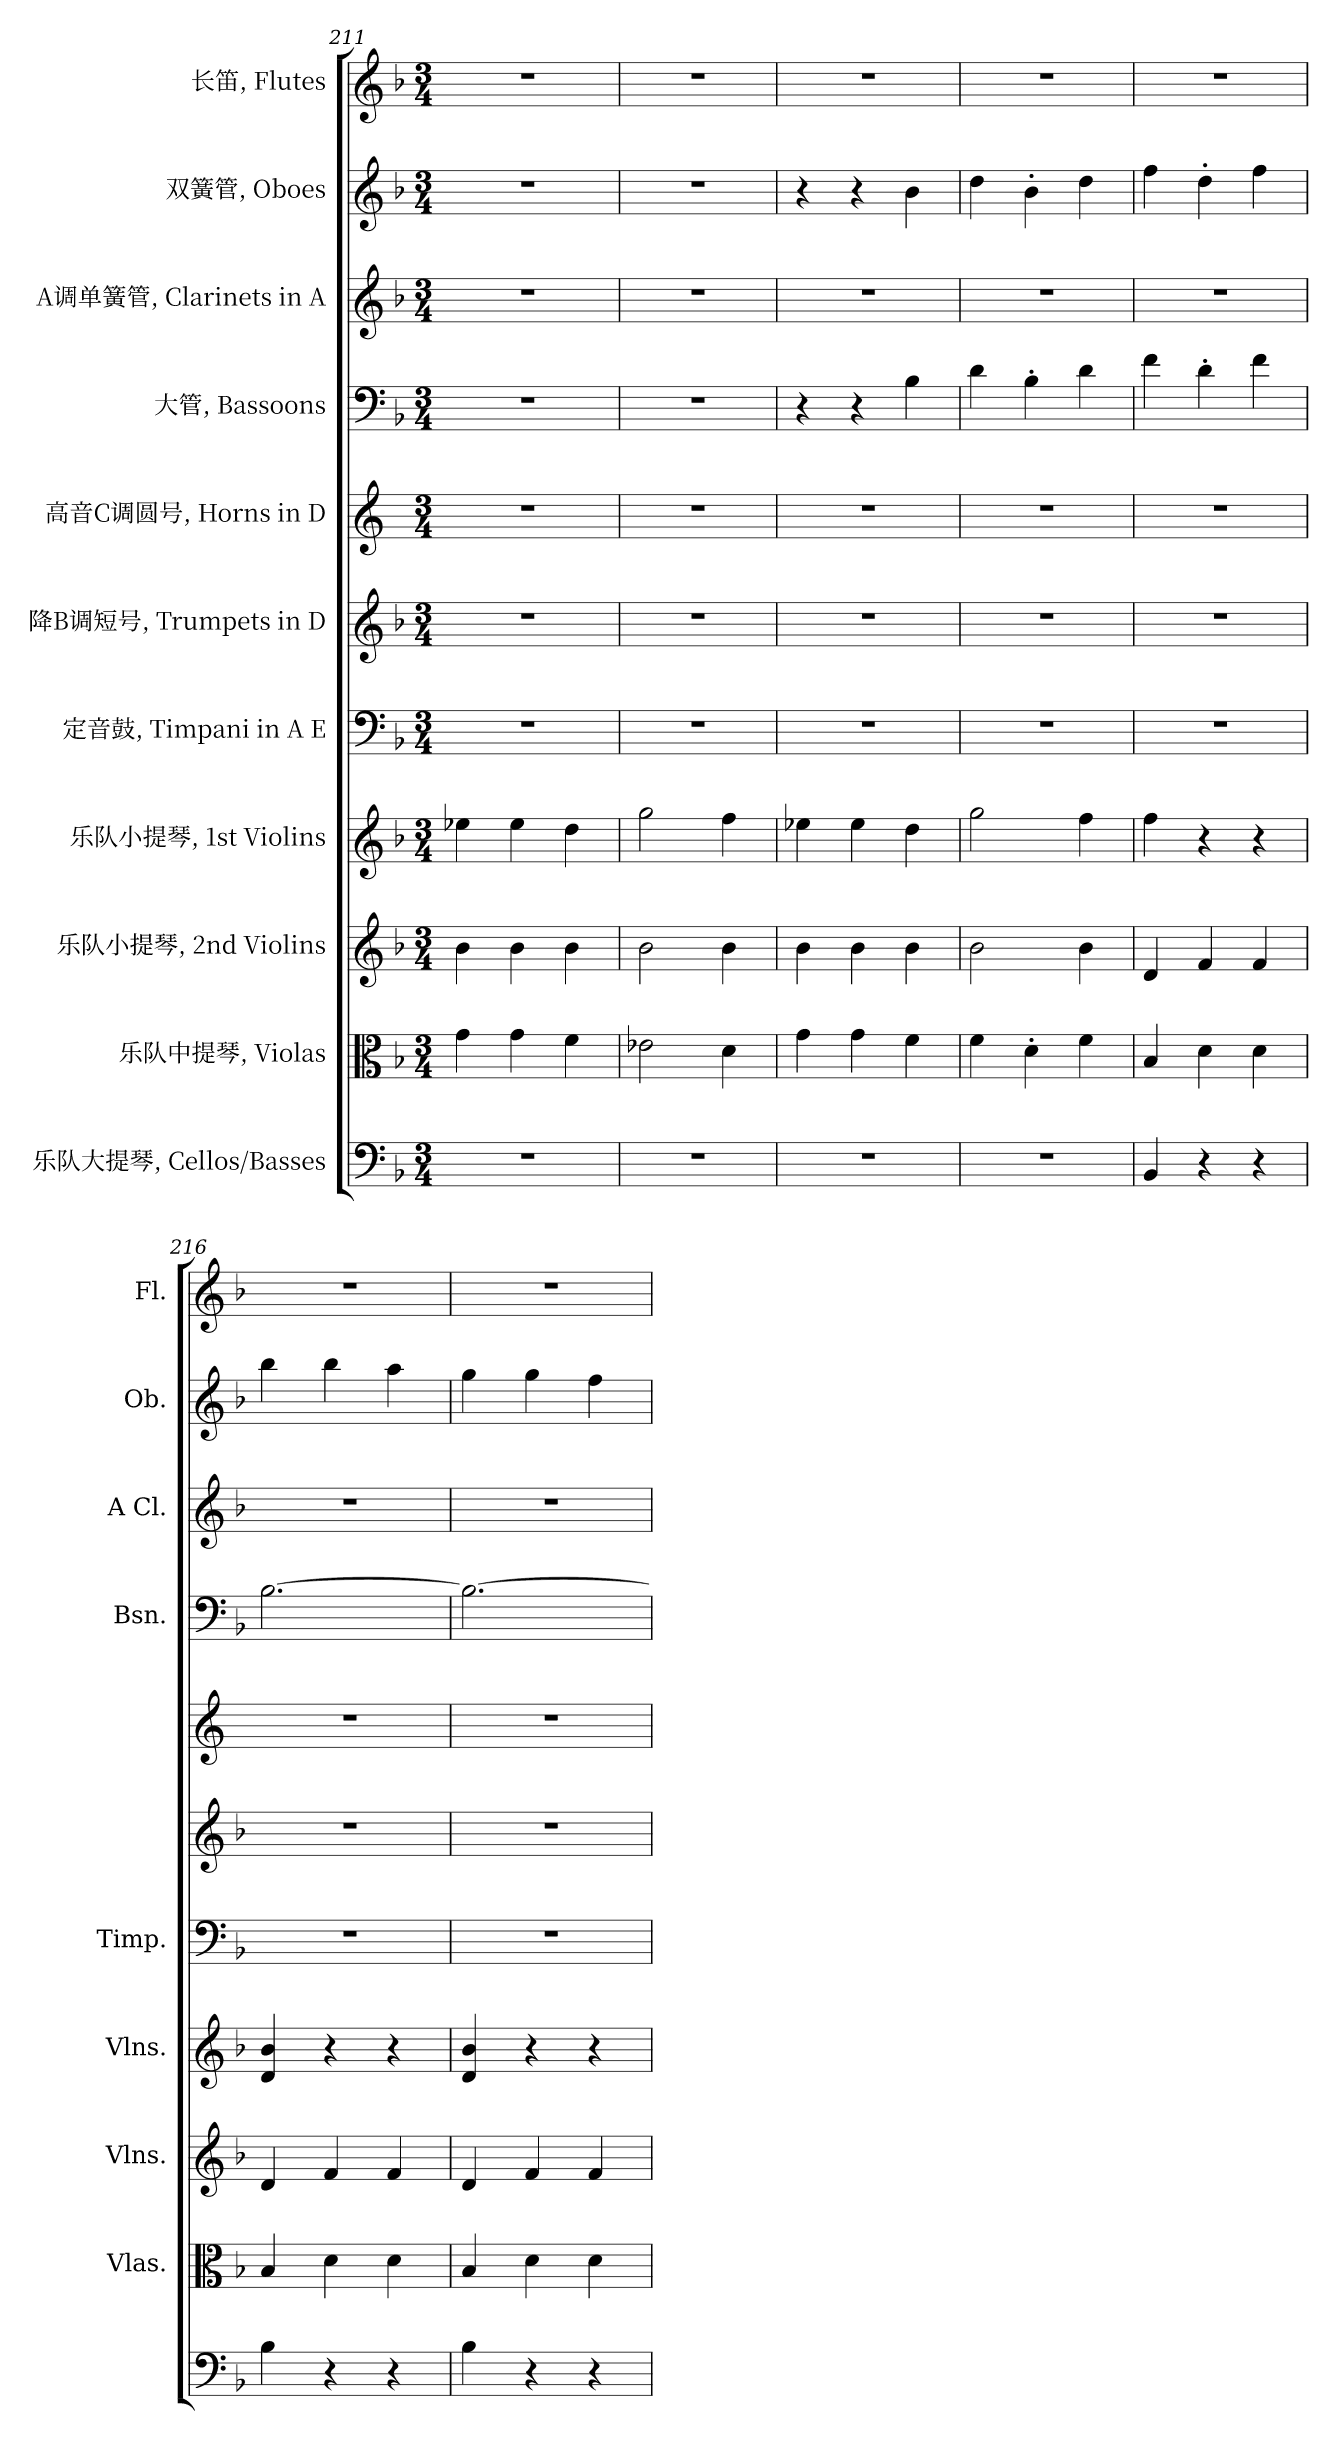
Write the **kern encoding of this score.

**kern	**kern	**kern	**kern	**kern	**kern	**kern	**kern	**kern	**kern	**kern
*part11	*part10	*part9	*part8	*part7	*part6	*part5	*part4	*part3	*part2	*part1
*staff11	*staff10	*staff9	*staff8	*staff7	*staff6	*staff5	*staff4	*staff3	*staff2	*staff1
*I"乐队大提琴, Cellos/Basses	*I"乐队中提琴, Violas	*I"乐队小提琴, 2nd Violins	*I"乐队小提琴, 1st Violins	*I"定音鼓, Timpani in A E	*I"降B调短号, Trumpets in D	*I"高音C调圆号, Horns in D	*I"大管, Bassoons	*I"A调单簧管, Clarinets in A	*I"双簧管, Oboes	*I"长笛, Flutes
*	*I'Vlas.	*I'Vlns.	*I'Vlns.	*I'Timp.	*	*	*I'Bsn.	*I'A Cl.	*I'Ob.	*I'Fl.
*clefF4	*clefC3	*clefG2	*clefG2	*clefF4	*clefG2	*clefG2	*clefF4	*clefG2	*clefG2	*clefG2
*	*	*	*	*	*ITrd1c2	*ITrd4c7	*	*ITrd2c3	*	*
*k[b-]	*k[b-]	*k[b-]	*k[b-]	*k[b-]	*k[b-e-a-]	*k[b-]	*k[b-]	*k[f#c#]	*k[b-]	*k[b-]
*M3/4	*M3/4	*M3/4	*M3/4	*M3/4	*M3/4	*M3/4	*M3/4	*M3/4	*M3/4	*M3/4
=211	=211	=211	=211	=211	=211	=211	=211	=211	=211	=211
2.r	4g\	4b-\	4ee-X\	2.r	2.r	2.r	2.r	2.r	2.r	2.r
.	4g\	4b-\	4ee-\	.	.	.	.	.	.	.
.	4f\	4b-\	4dd\	.	.	.	.	.	.	.
=212	=212	=212	=212	=212	=212	=212	=212	=212	=212	=212
2.r	2e-X\	2b-\	2gg\	2.r	2.r	2.r	2.r	2.r	2.r	2.r
.	4d\	4b-\	4ff\	.	.	.	.	.	.	.
!!LO:PB:g=z
=213	=213	=213	=213	=213	=213	=213	=213	=213	=213	=213
2.r	4g\	4b-\	4ee-X\	2.r	2.r	2.r	4r	2.r	4r	2.r
.	4g\	4b-\	4ee-\	.	.	.	4r	.	4r	.
.	4f\	4b-\	4dd\	.	.	.	4B-\	.	4b-\	.
=214	=214	=214	=214	=214	=214	=214	=214	=214	=214	=214
2.r	4f\	2b-\	2gg\	2.r	2.r	2.r	4d\	2.r	4dd\	2.r
.	4d'\	.	.	.	.	.	4B-'\	.	4b-'\	.
.	4f\	4b-\	4ff\	.	.	.	4d\	.	4dd\	.
=215	=215	=215	=215	=215	=215	=215	=215	=215	=215	=215
4BB-/	4B-/	4d/	4ff\	2.r	2.r	2.r	4f\	2.r	4ff\	2.r
4r	4d\	4f/	4r	.	.	.	4d'\	.	4dd'\	.
4r	4d\	4f/	4r	.	.	.	4f\	.	4ff\	.
=216	=216	=216	=216	=216	=216	=216	=216	=216	=216	=216
4B-\	4B-/	4d/	4d/ 4b-/	2.r	2.r	2.r	[2.B-\	2.r	4bb-\	2.r
4r	4d\	4f/	4r	.	.	.	.	.	4bb-\	.
4r	4d\	4f/	4r	.	.	.	.	.	4aa\	.
=217	=217	=217	=217	=217	=217	=217	=217	=217	=217	=217
4B-\	4B-/	4d/	4d/ 4b-/	2.r	2.r	2.r	2.B-\_	2.r	4gg\	2.r
4r	4d\	4f/	4r	.	.	.	.	.	4gg\	.
4r	4d\	4f/	4r	.	.	.	.	.	4ff\	.
=	=	=	=	=	=	=	=	=	=	=
*-	*-	*-	*-	*-	*-	*-	*-	*-	*-	*-
